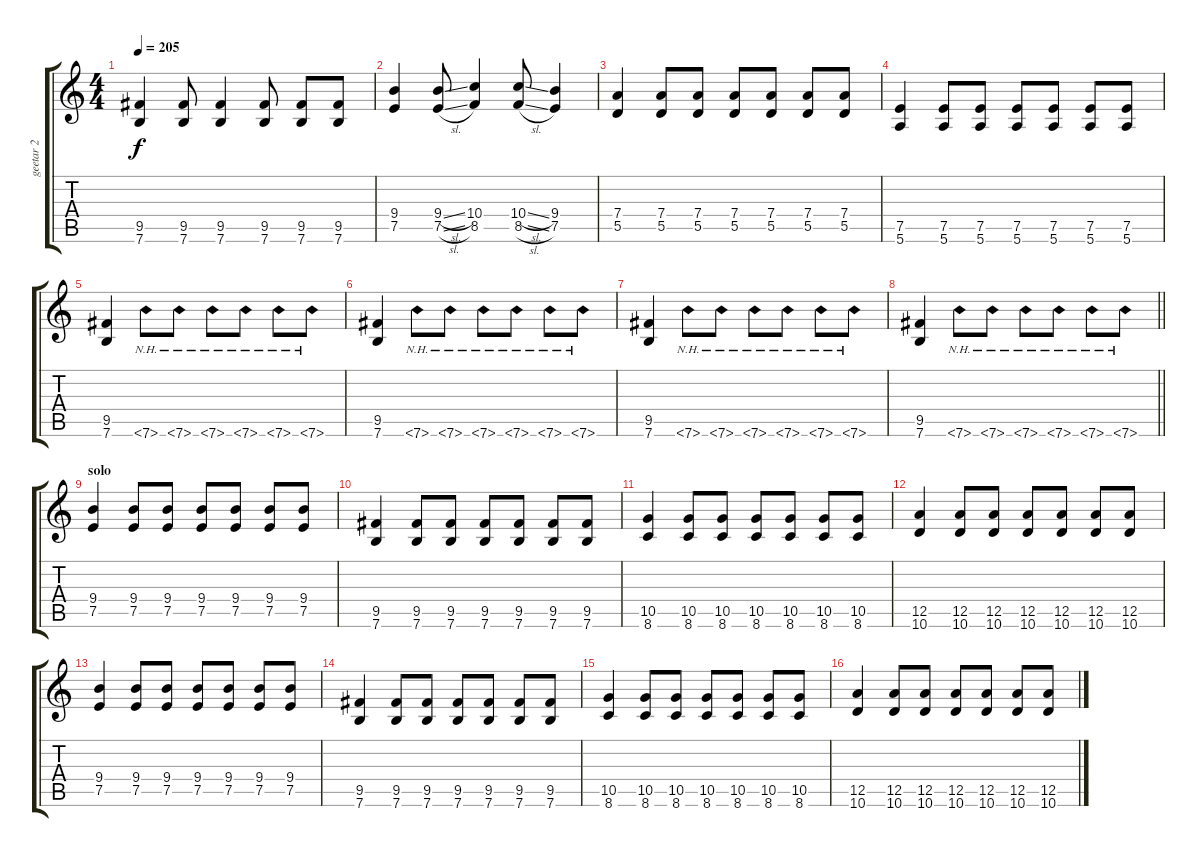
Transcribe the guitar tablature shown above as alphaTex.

\track ("geetar 2" "geetar 2") {instrument distortionguitar}
\staff {score tabs}
\tuning (E4 B3 G3 D3 A2 E2) {hide}
\ts (4 4)
\tempo 205
\clef g2
\ks c
(9.5 7.6).4{dy f} (9.5 7.6).8 (9.5 7.6).4 (9.5 7.6).8 (9.5 7.6).8 (9.5 7.6).8 |
(9.4 7.5).4 (9.4{sl} 7.5{sl}).8 (10.4 8.5).4 (10.4{sl} 8.5{sl}).8 (9.4 7.5).4 |
(7.4 5.5).4 (7.4 5.5).8 (7.4 5.5).8 (7.4 5.5).8 (7.4 5.5).8 (7.4 5.5).8 (7.4 5.5).8 |
(7.5 5.6).4 (7.5 5.6).8 (7.5 5.6).8 (7.5 5.6).8 (7.5 5.6).8 (7.5 5.6).8 (7.5 5.6).8 |
(9.5 7.6).4 7.6{nh}.8 7.6{nh}.8 7.6{nh}.8 7.6{nh}.8 7.6{nh}.8 7.6{nh}.8 |
(9.5 7.6).4 7.6{nh}.8 7.6{nh}.8 7.6{nh}.8 7.6{nh}.8 7.6{nh}.8 7.6{nh}.8 |
(9.5 7.6).4 7.6{nh}.8 7.6{nh}.8 7.6{nh}.8 7.6{nh}.8 7.6{nh}.8 7.6{nh}.8 |
\barLineRight lightlight
(9.5 7.6).4 7.6{nh}.8 7.6{nh}.8 7.6{nh}.8 7.6{nh}.8 7.6{nh}.8 7.6{nh}.8 |
\section ("" "solo")
(9.4 7.5).4 (9.4 7.5).8 (9.4 7.5).8 (9.4 7.5).8 (9.4 7.5).8 (9.4 7.5).8 (9.4 7.5).8 |
(9.5 7.6).4 (9.5 7.6).8 (9.5 7.6).8 (9.5 7.6).8 (9.5 7.6).8 (9.5 7.6).8 (9.5 7.6).8 |
(10.5 8.6).4 (10.5 8.6).8 (10.5 8.6).8 (10.5 8.6).8 (10.5 8.6).8 (10.5 8.6).8 (10.5 8.6).8 |
(12.5 10.6).4 (12.5 10.6).8 (12.5 10.6).8 (12.5 10.6).8 (12.5 10.6).8 (12.5 10.6).8 (12.5 10.6).8 |
(9.4 7.5).4 (9.4 7.5).8 (9.4 7.5).8 (9.4 7.5).8 (9.4 7.5).8 (9.4 7.5).8 (9.4 7.5).8 |
(9.5 7.6).4 (9.5 7.6).8 (9.5 7.6).8 (9.5 7.6).8 (9.5 7.6).8 (9.5 7.6).8 (9.5 7.6).8 |
(10.5 8.6).4 (10.5 8.6).8 (10.5 8.6).8 (10.5 8.6).8 (10.5 8.6).8 (10.5 8.6).8 (10.5 8.6).8 |
(12.5 10.6).4 (12.5 10.6).8 (12.5 10.6).8 (12.5 10.6).8 (12.5 10.6).8 (12.5 10.6).8 (12.5 10.6).8
